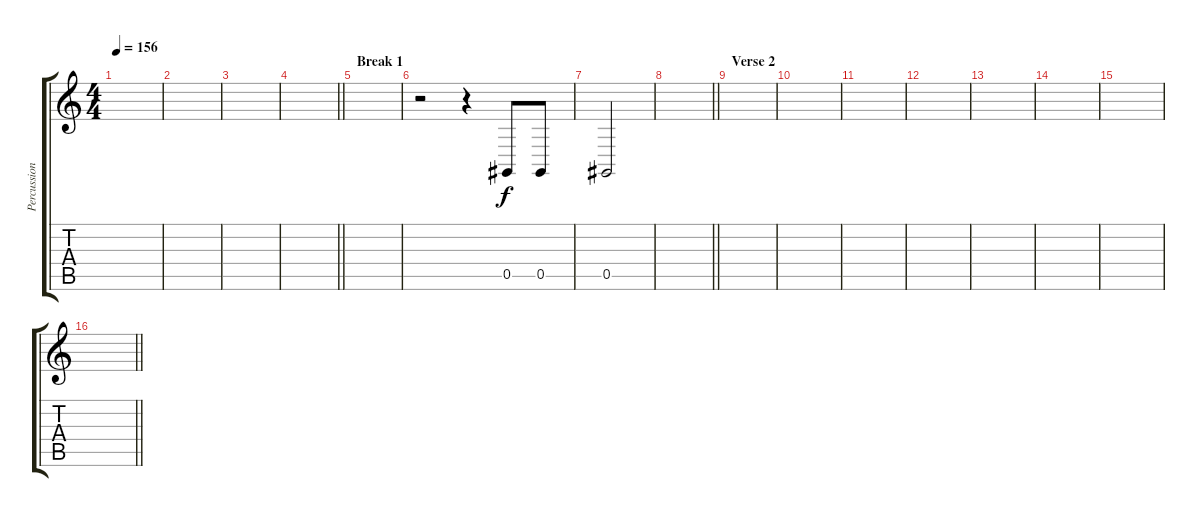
\track ("Percussion/ Fillers" "Percussion") {instrument taikodrum}
\staff {score tabs}
\tuning (Eb4 Bb3 Gb3 Db3 Ab2 Eb2) {hide}
\ts (4 4)
\tempo 156
\clef g2
\ks c
|
|
|
\barLineRight lightlight
|
\section ("" "Break 1")
|
r.2 r.4 0.5.8 0.5.8 |
0.5.2 |
\barLineRight lightlight
|
\section ("" "Verse 2")
|
|
|
|
|
|
|
\barLineRight lightlight
